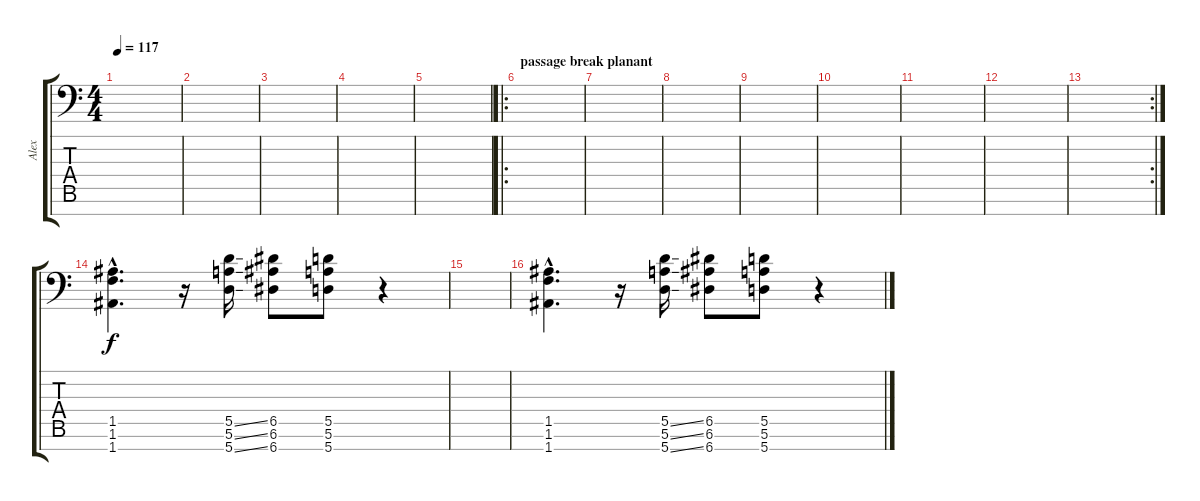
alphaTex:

\track ("Alex" "Alex") {instrument overdrivenguitar}
\staff {score tabs}
\tuning (E4 B3 G3 D3 A2 E2 A1) {hide}
\ts (4 4)
\tempo 117
\clef f4
\ks c
|
|
|
|
|
\ro
\section ("" "passage break planant")
|
|
|
|
|
|
|
\rc 2
|
(1.5{hac} 1.6{hac} 1.7{hac}).4{d} r.16 (5.5{ss} 5.6{ss} 5.7{ss}).16 (6.5 6.6 6.7).8 (5.5 5.6 5.7).8 r.4 |
|
(1.5{hac} 1.6{hac} 1.7{hac}).4{d} r.16 (5.5{ss} 5.6{ss} 5.7{ss}).16 (6.5 6.6 6.7).8 (5.5 5.6 5.7).8 r.4
